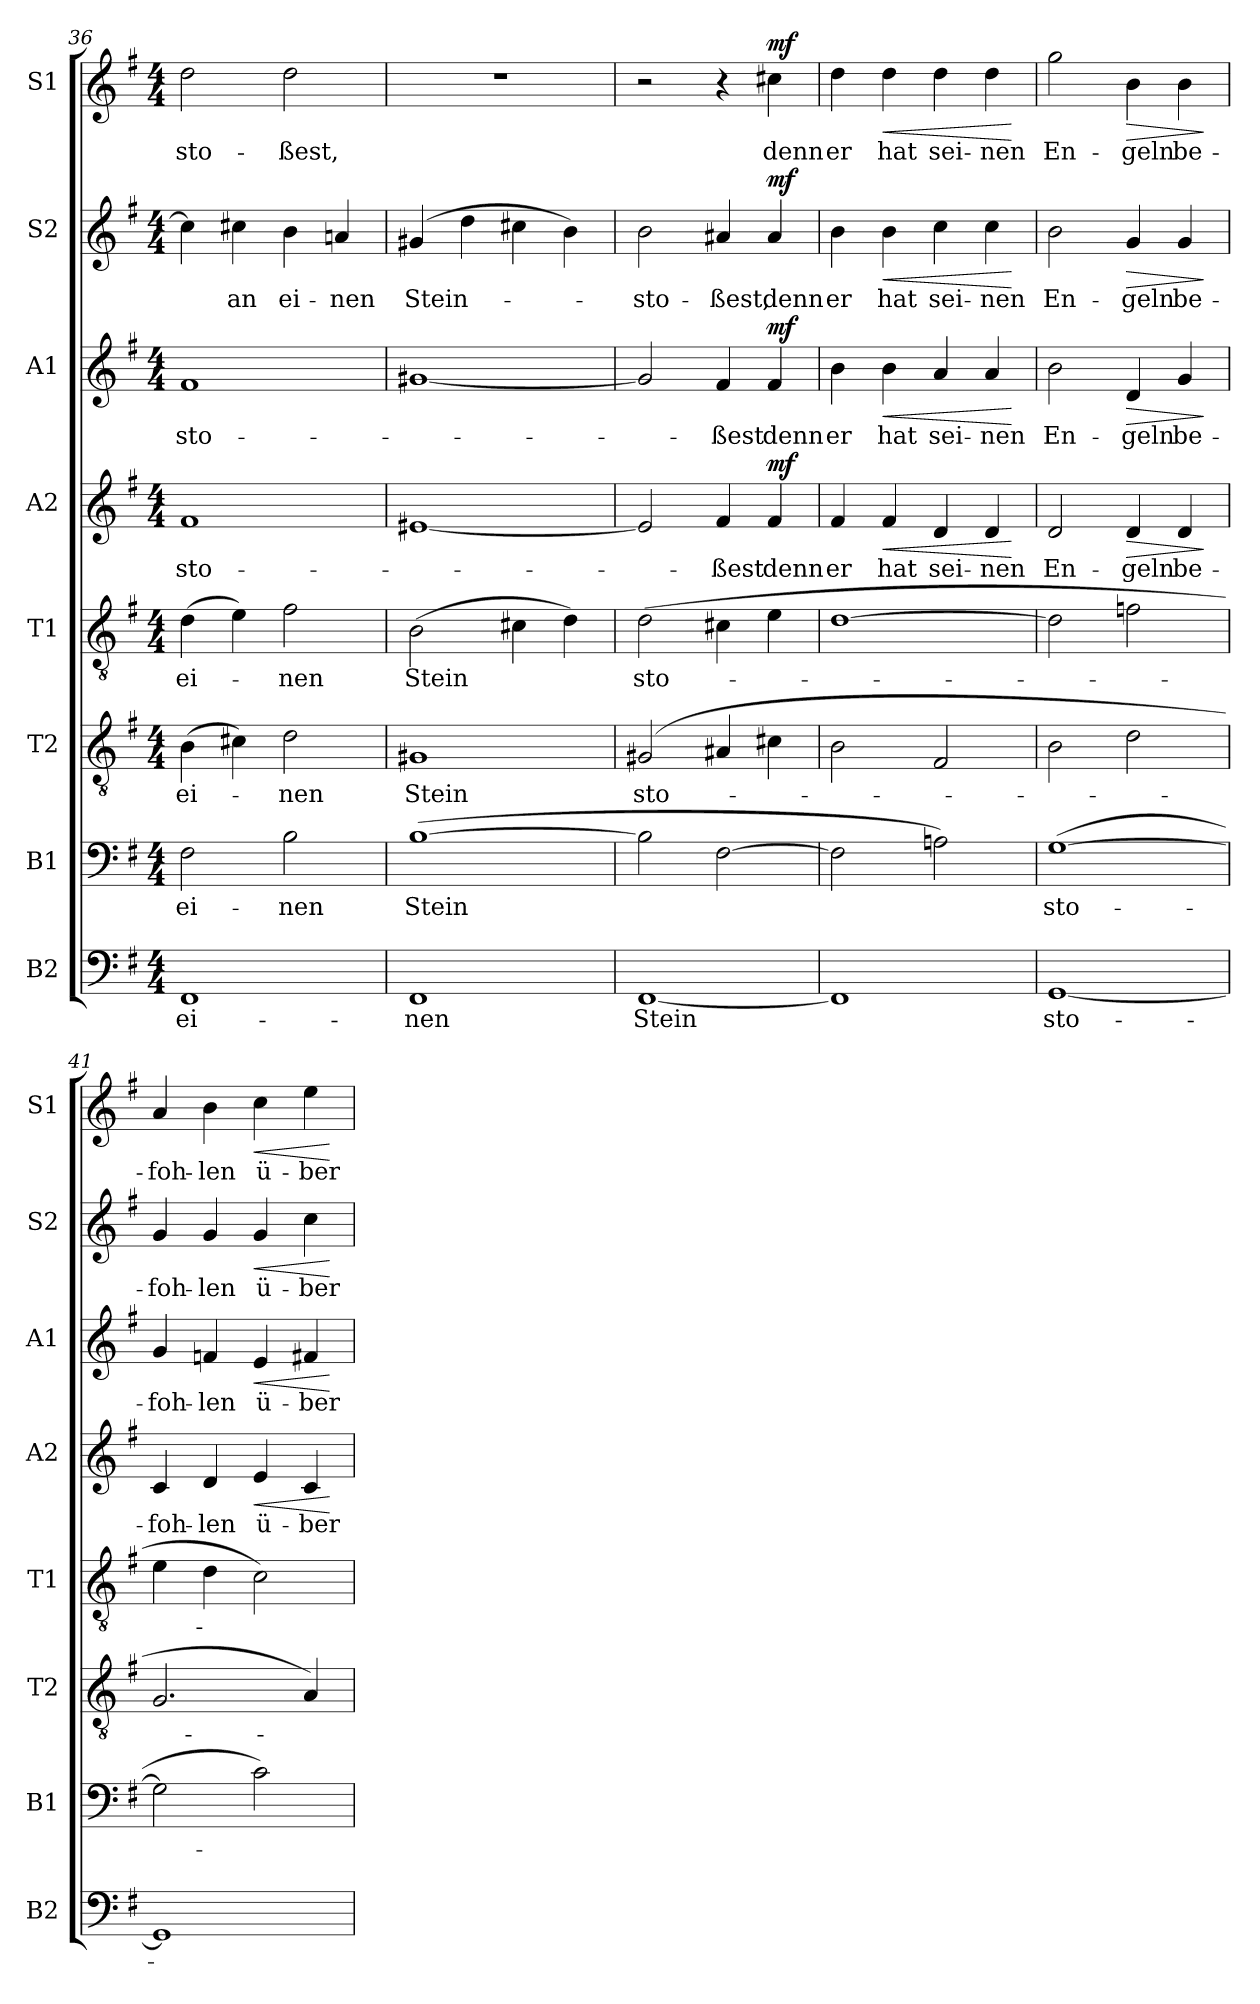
**kern	**text	**kern	**text	**kern	**text	**kern	**text	**kern	**text	**dynam	**kern	**text	**dynam	**kern	**text	**dynam	**kern	**text	**dynam
*part8	*part8	*part7	*part7	*part6	*part6	*part5	*part5	*part4	*part4	*part4	*part3	*part3	*part3	*part2	*part2	*part2	*part1	*part1	*part1
*staff8	*staff8	*staff7	*staff7	*staff6	*staff6	*staff5	*staff5	*staff4	*staff4	*staff4	*staff3	*staff3	*staff3	*staff2	*staff2	*staff2	*staff1	*staff1	*staff1
*I"B2	*	*I"B1	*	*I"T2	*	*I"T1	*	*I"A2	*	*	*I"A1	*	*	*I"S2	*	*	*I"S1	*	*
*I'B2	*	*I'B1	*	*I'T2	*	*I'T1	*	*I'A2	*	*	*I'A1	*	*	*I'S2	*	*	*I'S1	*	*
*clefF4	*	*clefF4	*	*clefGv2	*	*clefGv2	*	*clefG2	*	*	*clefG2	*	*	*clefG2	*	*	*clefG2	*	*
*k[f#]	*	*k[f#]	*	*k[f#]	*	*k[f#]	*	*k[f#]	*	*	*k[f#]	*	*	*k[f#]	*	*	*k[f#]	*	*
*M4/4	*	*M4/4	*	*M4/4	*	*M4/4	*	*M4/4	*	*	*M4/4	*	*	*M4/4	*	*	*M4/4	*	*
=36	=36	=36	=36	=36	=36	=36	=36	=36	=36	=36	=36	=36	=36	=36	=36	=36	=36	=36	=36
1FF#	ei-	2F#\	ei-	(4B\	ei-	(4d\	ei-	1f#	-sto-	.	1f#	-sto-	.	4cc#\]	.	.	2dd\	sto-	.
.	.	.	.	4c#X\)	.	4e\)	.	.	.	.	.	.	.	4cc#X\	-an	.	.	.	.
.	.	2B\	-nen	2d\	-nen	2f#\	-nen	.	.	.	.	.	.	4b\	ei-	.	2dd\	-ßest,	.
.	.	.	.	.	.	.	.	.	.	.	.	.	.	4an/	-nen	.	.	.	.
=37	=37	=37	=37	=37	=37	=37	=37	=37	=37	=37	=37	=37	=37	=37	=37	=37	=37	=37	=37
1FF#	-nen	([1B	Stein	1G#X	Stein	(2B\	Stein	[1e#X	.	.	[1g#X	.	.	(4g#X/	Stein-	.	1r	.	.
.	.	.	.	.	.	.	.	.	.	.	.	.	.	4dd\	.	.	.	.	.
.	.	.	.	.	.	4c#X\	.	.	.	.	.	.	.	4cc#X\	.	.	.	.	.
.	.	.	.	.	.	4d\)	.	.	.	.	.	.	.	4b\)	.	.	.	.	.
=38	=38	=38	=38	=38	=38	=38	=38	=38	=38	=38	=38	=38	=38	=38	=38	=38	=38	=38	=38
[1FF#	Stein	2B\]	.	(2G#X/	sto-	(2d\	sto-	2e#/]	.	.	2g#/]	.	.	2b\	-sto-	.	2r	.	.
.	.	[2F#\	.	4A#X/	.	4c#X\	.	4f#/	-ßest	.	4f#/	-ßest	.	4a#X/	-ßest,	.	4r	.	.
!	!	!	!	!	!	!	!	!	!	!LO:DY:a	!	!	!LO:DY:a	!	!	!LO:DY:a	!	!	!LO:DY:a
.	.	.	.	4c#X\	.	4e\	.	4f#/	denn	mf	4f#/	denn	mf	4a#/	denn	mf	4cc#X\	denn	mf
=39	=39	=39	=39	=39	=39	=39	=39	=39	=39	=39	=39	=39	=39	=39	=39	=39	=39	=39	=39
1FF#]	.	2F#\]	.	2B\	.	[1d	.	4f#/	er	.	4b\	er	.	4b\	er	.	4dd\	er	.
!	!	!	!	!	!	!	!	!	!	!LO:HP:b	!	!	!LO:HP:b	!	!	!LO:HP:b	!	!	!LO:HP:b
.	.	.	.	.	.	.	.	4f#/	hat	<	4b\	hat	<	4b\	hat	<	4dd\	hat	<
.	.	2An\)	.	2F#/	.	.	.	4d/	sei-	.	4a/	sei-	.	4cc\	sei-	.	4dd\	sei-	.
.	.	.	.	.	.	.	.	4d/	-nen	.	4a/	-nen	.	4cc\	-nen	.	4dd\	-nen	.
.	.	.	.	.	.	.	.	.	.	[	.	.	[	.	.	[	.	.	[
!!LO:PB:g=z
=40	=40	=40	=40	=40	=40	=40	=40	=40	=40	=40	=40	=40	=40	=40	=40	=40	=40	=40	=40
[1GG	sto-	([1G	sto-	2B\	.	2d\]	.	2d/	En-	.	2b\	En-	.	2b\	En-	.	2gg\	En-	.
!	!	!	!	!	!	!	!	!	!	!LO:HP:b	!	!	!LO:HP:b	!	!	!LO:HP:b	!	!	!LO:HP:b
.	.	.	.	2d\	.	2fn\	.	4d/	-geln	>	4d/	-geln	>	4g/	-geln	>	4b\	-geln	>
.	.	.	.	.	.	.	.	4d/	be-	.	4g/	be-	.	4g/	be-	.	4b\	be-	.
.	.	.	.	.	.	.	.	.	.	]	.	.	]	.	.	]	.	.	]
=41	=41	=41	=41	=41	=41	=41	=41	=41	=41	=41	=41	=41	=41	=41	=41	=41	=41	=41	=41
1GG]	.	2G\]	.	2.G/	.	4e\	.	4c/	-foh-	.	4g/	-foh-	.	4g/	-foh-	.	4a/	-foh-	.
.	.	.	.	.	.	4d\	.	4d/	-len	.	4fn/	-len	.	4g/	-len	.	4b\	-len	.
!	!	!	!	!	!	!	!	!	!	!LO:HP:b	!	!	!LO:HP:b	!	!	!LO:HP:b	!	!	!LO:HP:b
.	.	2c\)	.	.	.	2c\)	.	4e/	ü-	<	4e/	ü-	<	4g/	ü-	<	4cc\	ü-	<
.	.	.	.	4A/)	.	.	.	4c/	-ber	.	4f#X/	-ber	.	4cc\	-ber	.	4ee\	-ber	.
.	.	.	.	.	.	.	.	.	.	[	.	.	[	.	.	[	.	.	[
=	=	=	=	=	=	=	=	=	=	=	=	=	=	=	=	=	=	=	=
*-	*-	*-	*-	*-	*-	*-	*-	*-	*-	*-	*-	*-	*-	*-	*-	*-	*-	*-	*-
